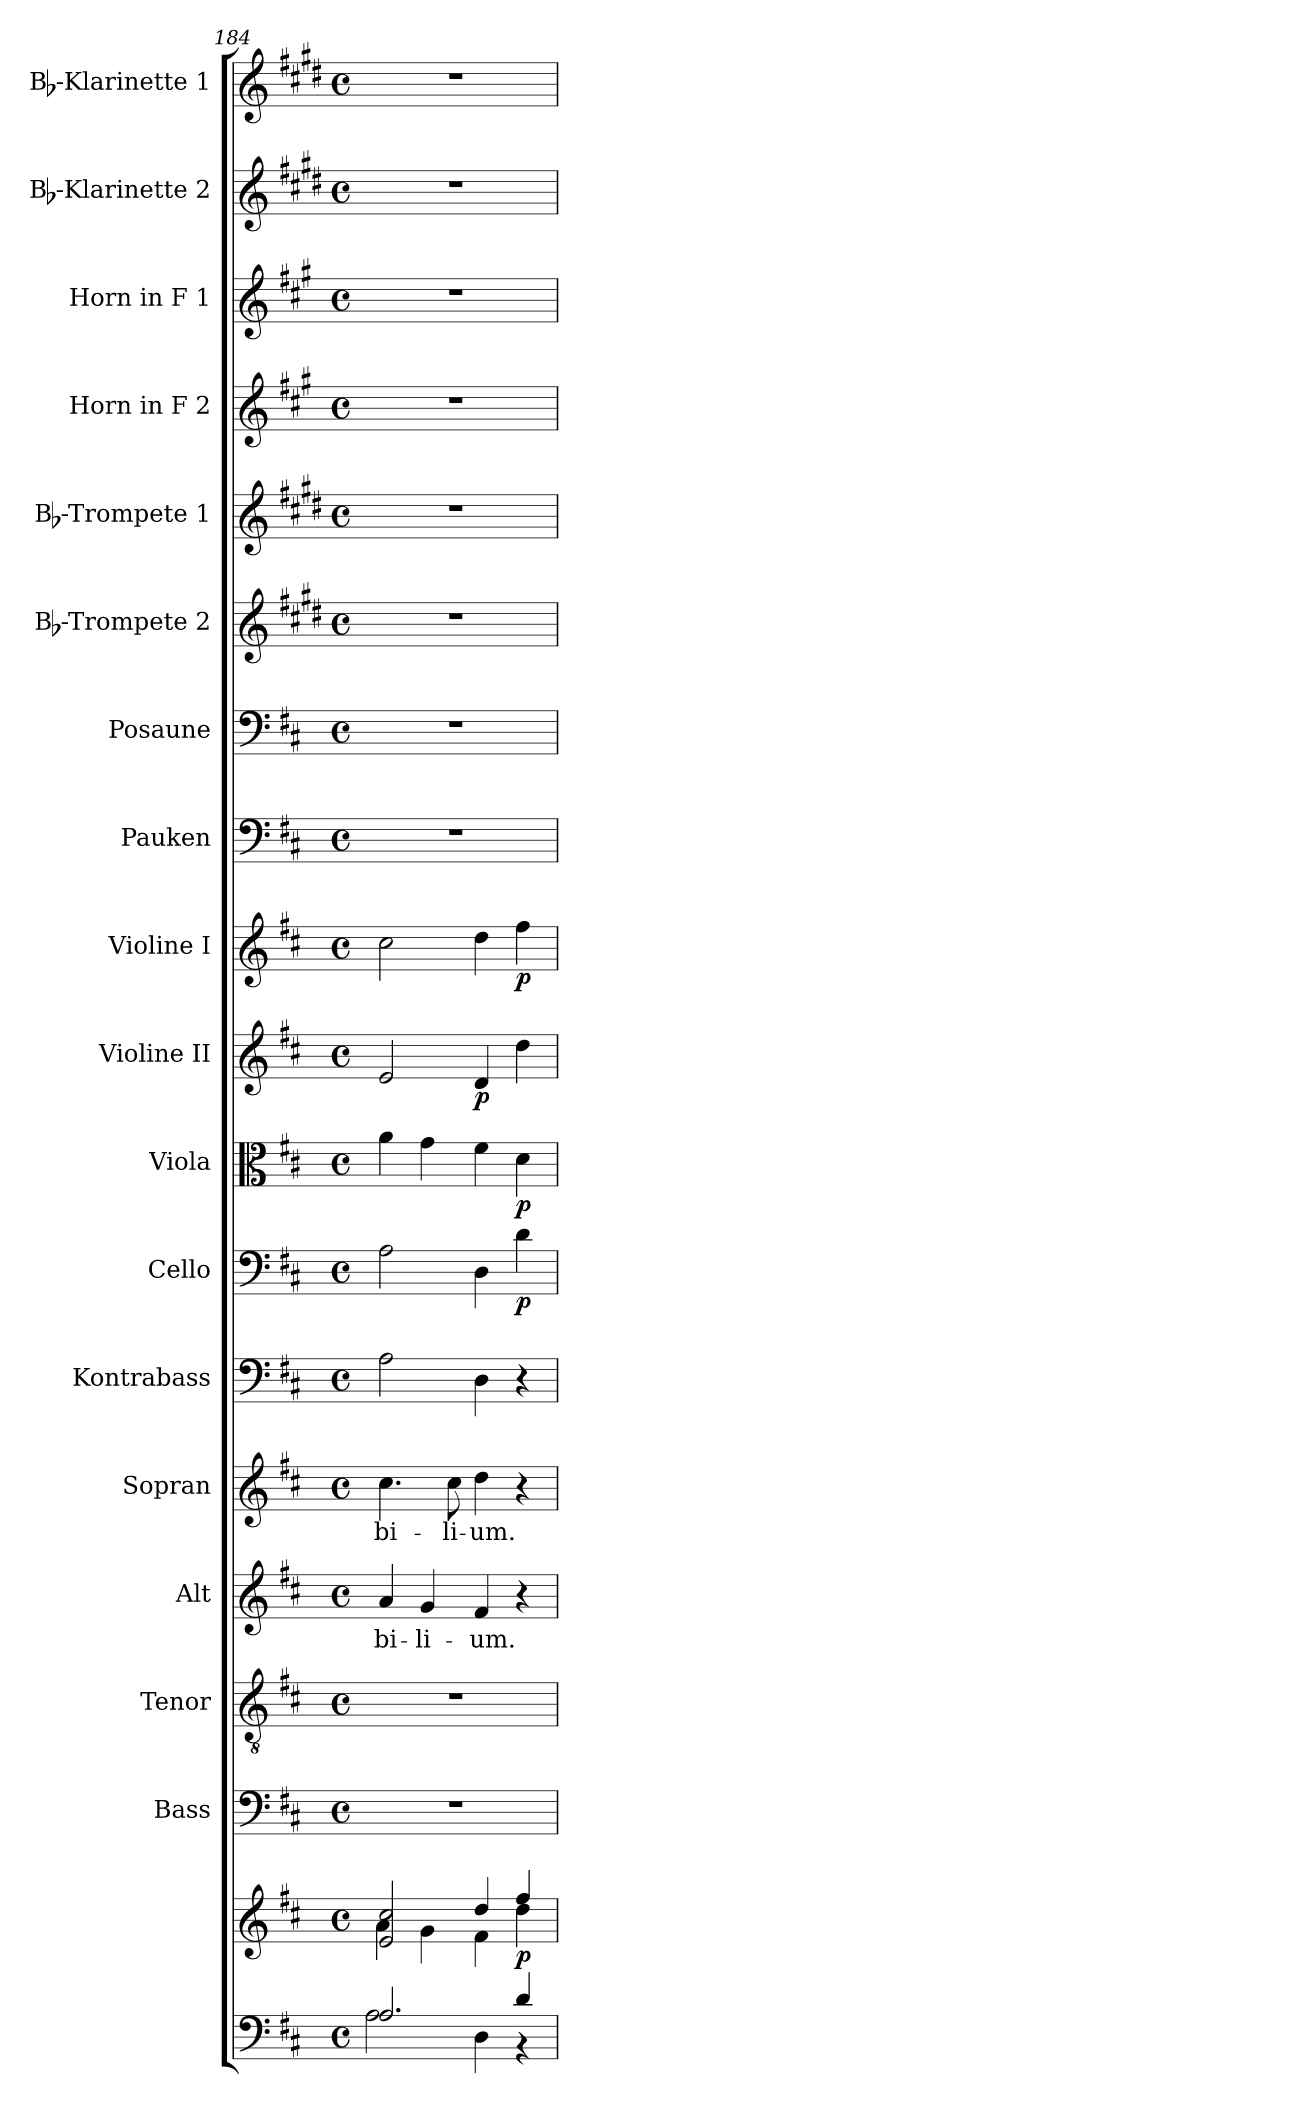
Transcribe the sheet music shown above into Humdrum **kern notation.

**kern	**kern	**dynam	**kern	**kern	**kern	**text	**kern	**text	**kern	**kern	**dynam	**kern	**dynam	**kern	**dynam	**kern	**dynam	**kern	**kern	**kern	**kern	**kern	**kern	**kern	**kern
*part18	*part18	*part18	*part17	*part16	*part15	*part15	*part14	*part14	*part13	*part12	*part12	*part11	*part11	*part10	*part10	*part9	*part9	*part8	*part7	*part6	*part5	*part4	*part3	*part2	*part1
*staff19	*staff18	*staff18/19	*staff17	*staff16	*staff15	*staff15	*staff14	*staff14	*staff13	*staff12	*staff12	*staff11	*staff11	*staff10	*staff10	*staff9	*staff9	*staff8	*staff7	*staff6	*staff5	*staff4	*staff3	*staff2	*staff1
*	*	*	*I"Bass	*I"Tenor	*I"Alt	*	*I"Sopran	*	*I"Kontrabass	*I"Cello	*	*I"Viola	*	*I"Violine II	*	*I"Violine I	*	*I"Pauken	*I"Posaune	*I"Bb-Trompete 2	*I"Bb-Trompete 1	*I"Horn in F 2	*I"Horn in F 1	*I"Bb-Klarinette 2	*I"Bb-Klarinette 1
*	*	*	*I'B.	*I'T.	*I'A.	*	*I'S.	*	*I'Kb.	*	*	*I'Vla.	*	*I'Vl. II	*	*I'Vl. I	*	*I'Pk.	*I'Pos.	*I'Bb Trp. 2	*I'Bb Trp. 1	*	*	*I'Bb Kl. 2	*I'Bb Kl. 1
*clefF4	*clefG2	*	*clefF4	*clefGv2	*clefG2	*	*clefG2	*	*clefF4	*clefF4	*	*clefC3	*	*clefG2	*	*clefG2	*	*clefF4	*clefF4	*clefG2	*clefG2	*clefG2	*clefG2	*clefG2	*clefG2
*	*	*	*	*	*	*	*	*	*ITrd7c12	*	*	*	*	*	*	*	*	*	*	*ITrd1c2	*ITrd1c2	*ITrd4c7	*ITrd4c7	*ITrd1c2	*ITrd1c2
*k[f#c#]	*k[f#c#]	*	*k[f#c#]	*k[f#c#]	*k[f#c#]	*	*k[f#c#]	*	*k[f#c#]	*k[f#c#]	*	*k[f#c#]	*	*k[f#c#]	*	*k[f#c#]	*	*k[f#c#]	*k[f#c#]	*k[f#c#]	*k[f#c#]	*k[f#c#]	*k[f#c#]	*k[f#c#]	*k[f#c#]
*D:	*D:	*	*D:	*D:	*D:	*	*D:	*	*D:	*D:	*	*D:	*	*D:	*	*D:	*	*D:	*D:	*D:	*D:	*D:	*D:	*D:	*D:
*M4/4	*M4/4	*	*M4/4	*M4/4	*M4/4	*	*M4/4	*	*M4/4	*M4/4	*	*M4/4	*	*M4/4	*	*M4/4	*	*M4/4	*M4/4	*M4/4	*M4/4	*M4/4	*M4/4	*M4/4	*M4/4
*met(c)	*met(c)	*	*met(c)	*met(c)	*met(c)	*	*met(c)	*	*met(c)	*met(c)	*	*met(c)	*	*met(c)	*	*met(c)	*	*met(c)	*met(c)	*met(c)	*met(c)	*met(c)	*met(c)	*met(c)	*met(c)
=184	=184	=184	=184	=184	=184	=184	=184	=184	=184	=184	=184	=184	=184	=184	=184	=184	=184	=184	=184	=184	=184	=184	=184	=184	=184
*^	*^	*	*	*	*	*	*	*	*	*	*	*	*	*	*	*	*	*	*	*	*	*	*	*	*
!	!	!	!	!	!	!	!	!LO:LY:b	!	!LO:LY:b	!	!	!	!	!	!	!	!	!	!	!	!	!	!	!	!	!
2.A/	2A\	2e/ 2cc#/	4a\	.	1r	1r	4a/	-bi-	4.cc#\	-bi-	2AA\	2A\	.	4a\	.	2e/	.	2cc#\	.	1r	1r	1r	1r	1r	1r	1r	1r
!	!	!	!	!	!	!	!	!LO:LY:b	!	!	!	!	!	!	!	!	!	!	!	!	!	!	!	!	!	!	!
.	.	.	4g\	.	.	.	4g/	-li-	.	.	.	.	.	4g\	.	.	.	.	.	.	.	.	.	.	.	.	.
!	!	!	!	!	!	!	!	!	!	!LO:LY:b	!	!	!	!	!	!	!	!	!	!	!	!	!	!	!	!	!
.	.	.	.	.	.	.	.	.	8cc#\	-li-	.	.	.	.	.	.	.	.	.	.	.	.	.	.	.	.	.
!	!	!	!	!	!	!	!	!LO:LY:b	!	!LO:LY:b	!	!	!	!	!	!	!LO:DY:b	!	!	!	!	!	!	!	!	!	!
.	4D\	4dd/	4f#\	.	.	.	4f#/	-um.	4dd\	-um.	4DD\	4D\	.	4f#\	.	4d/	p	4dd\	.	.	.	.	.	.	.	.	.
!	!	!	!	!LO:DY:b	!	!	!	!	!	!	!	!	!LO:DY:b	!	!LO:DY:b	!	!	!	!LO:DY:b	!	!	!	!	!	!	!	!
4d/	4r	4ff#/	4dd\	p	.	.	4r	.	4r	.	4r	4d\	p	4d\	p	4dd\	.	4ff#\	p	.	.	.	.	.	.	.	.
*v	*v	*	*	*	*	*	*	*	*	*	*	*	*	*	*	*	*	*	*	*	*	*	*	*	*	*	*
*	*v	*v	*	*	*	*	*	*	*	*	*	*	*	*	*	*	*	*	*	*	*	*	*	*	*	*
=	=	=	=	=	=	=	=	=	=	=	=	=	=	=	=	=	=	=	=	=	=	=	=	=	=
*-	*-	*-	*-	*-	*-	*-	*-	*-	*-	*-	*-	*-	*-	*-	*-	*-	*-	*-	*-	*-	*-	*-	*-	*-	*-
